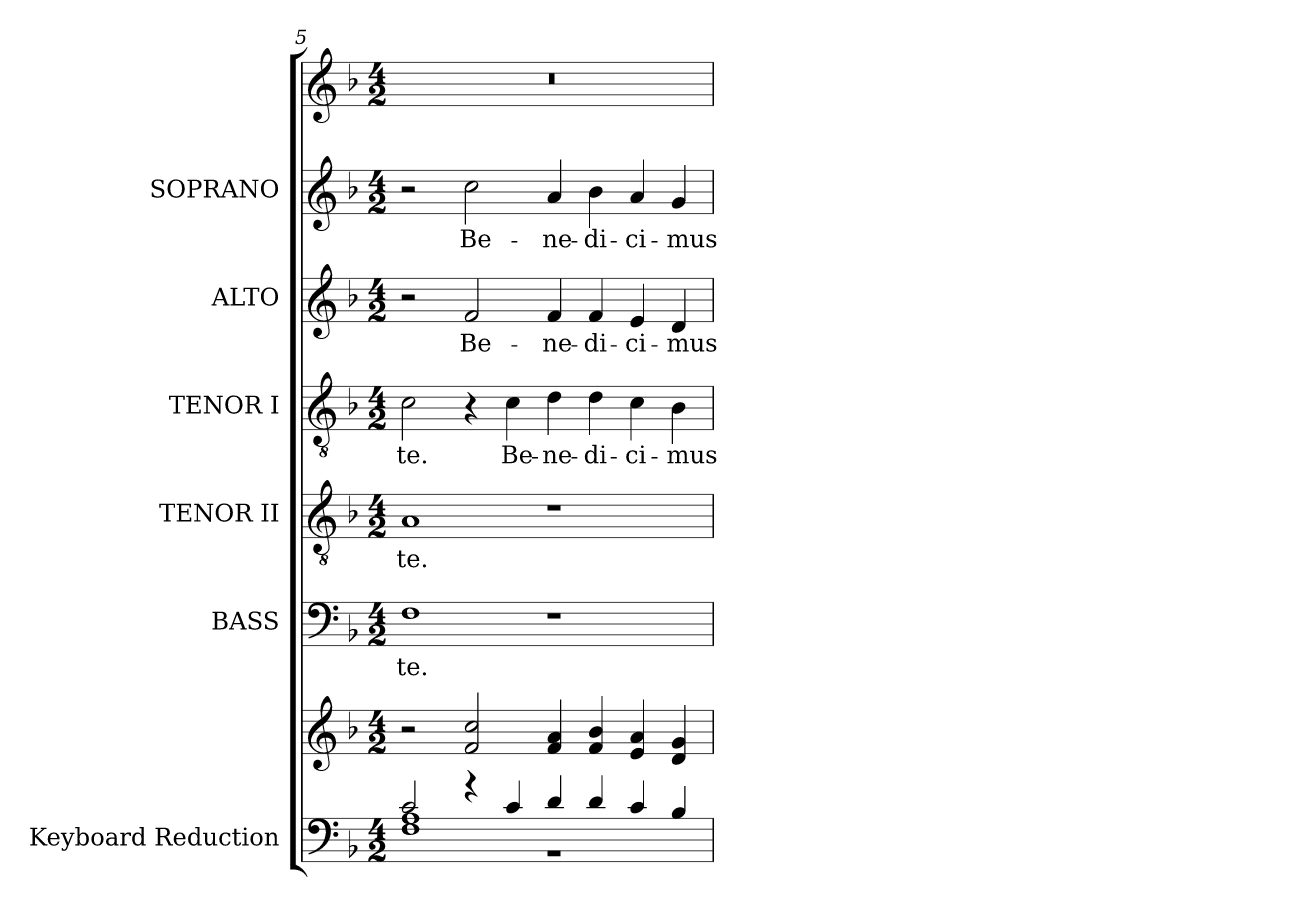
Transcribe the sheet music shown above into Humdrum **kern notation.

**kern	**kern	**kern	**text	**kern	**text	**kern	**text	**kern	**text	**kern	**text	**kern
*part7	*part7	*part6	*part6	*part5	*part5	*part4	*part4	*part3	*part3	*part2	*part2	*part1
*staff8	*staff7	*staff6	*staff6	*staff5	*staff5	*staff4	*staff4	*staff3	*staff3	*staff2	*staff2	*staff1
*I"Keyboard Reduction	*	*I"BASS	*	*I"TENOR II	*	*I"TENOR I	*	*I"ALTO	*	*I"SOPRANO	*	*
*I'Reduc.	*	*I'B.	*	*I'T. II	*	*I'T. I	*	*I'A.	*	*I'S.	*	*
!!LO:PB:g=z
*clefF4	*clefG2	*clefF4	*	*clefGv2	*	*clefGv2	*	*clefG2	*	*clefG2	*	*clefG2
*	*	*	*	*ITrd7c12	*	*ITrd7c12	*	*	*	*	*	*
*k[b-]	*k[b-]	*k[b-]	*	*k[b-]	*	*k[b-]	*	*k[b-]	*	*k[b-]	*	*k[b-]
*F:	*F:	*F:	*	*F:	*	*F:	*	*F:	*	*F:	*	*F:
*M4/2	*M4/2	*M4/2	*	*M4/2	*	*M4/2	*	*M4/2	*	*M4/2	*	*M4/2
=5	=5	=5	=5	=5	=5	=5	=5	=5	=5	=5	=5	=5
*^	*^	*	*	*	*	*	*	*	*	*	*	*
*	*^	*	*	*	*	*	*	*	*	*	*	*	*	*
!	!	!	!	!	!	!LO:LY:b:color=#000000	!	!	!	!	!	!	!	!	!
!	!	!	!	!	!	!	!	!LO:LY:b:color=#000000	!	!	!	!	!	!	!
!	!	!	!	!	!	!	!	!	!	!LO:LY:b:color=#000000	!	!	!	!	!LO:N:vis=1
2ci/	1Fi 1Ai	1ryy	2r	2ryy	1Fi	te.	1AAi	te.	2Ci\	te.	2r	.	2r	.	0r
!	!	!	!	!	!	!	!	!	!	!	!	!LO:LY:b:color=#000000	!	!	!
!	!	!	!	!	!	!	!	!	!	!	!	!	!	!LO:LY:b:color=#000000	!
4r	.	.	2fi/ 2cci	1.ryy	.	.	.	.	4r	.	2fi/	Be-	2cci\	Be-	.
!	!	!	!	!	!	!	!	!	!	!LO:LY:b:color=#000000	!	!	!	!	!
4ci/	.	.	.	.	.	.	.	.	4Ci\	Be-	.	.	.	.	.
!	!	!	!	!	!	!	!	!	!	!LO:LY:b:color=#000000	!	!	!	!	!
!	!	!	!	!	!	!	!	!	!	!	!	!LO:LY:b:color=#000000	!	!	!
!	!	!	!	!	!	!	!	!	!	!	!	!	!	!LO:LY:b:color=#000000	!
4di/	1r	1ryy	4fi/ 4ai	.	1r	.	1r	.	4Di\	-ne-	4fi/	-ne-	4ai/	-ne-	.
!	!	!	!	!	!	!	!	!	!	!LO:LY:b:color=#000000	!	!	!	!	!
!	!	!	!	!	!	!	!	!	!	!	!	!LO:LY:b:color=#000000	!	!	!
!	!	!	!	!	!	!	!	!	!	!	!	!	!	!LO:LY:b:color=#000000	!
4di/	.	.	4fi/ 4b-i	.	.	.	.	.	4Di\	-di-	4fi/	-di-	4b-i\	-di-	.
!	!	!	!	!	!	!	!	!	!	!LO:LY:b:color=#000000	!	!	!	!	!
!	!	!	!	!	!	!	!	!	!	!	!	!LO:LY:b:color=#000000	!	!	!
!	!	!	!	!	!	!	!	!	!	!	!	!	!	!LO:LY:b:color=#000000	!
4ci/	.	.	4ei/ 4ai	.	.	.	.	.	4Ci\	-ci-	4ei/	-ci-	4ai/	-ci-	.
!	!	!	!	!	!	!	!	!	!	!LO:LY:b:color=#000000	!	!	!	!	!
!	!	!	!	!	!	!	!	!	!	!	!	!LO:LY:b:color=#000000	!	!	!
!	!	!	!	!	!	!	!	!	!	!	!	!	!	!LO:LY:b:color=#000000	!
4B-i/	.	.	4di/ 4gi	.	.	.	.	.	4BB-i\	-mus	4di/	-mus	4gi/	-mus	.
*v	*v	*v	*	*	*	*	*	*	*	*	*	*	*	*	*
*	*v	*v	*	*	*	*	*	*	*	*	*	*	*
=	=	=	=	=	=	=	=	=	=	=	=	=
*-	*-	*-	*-	*-	*-	*-	*-	*-	*-	*-	*-	*-
